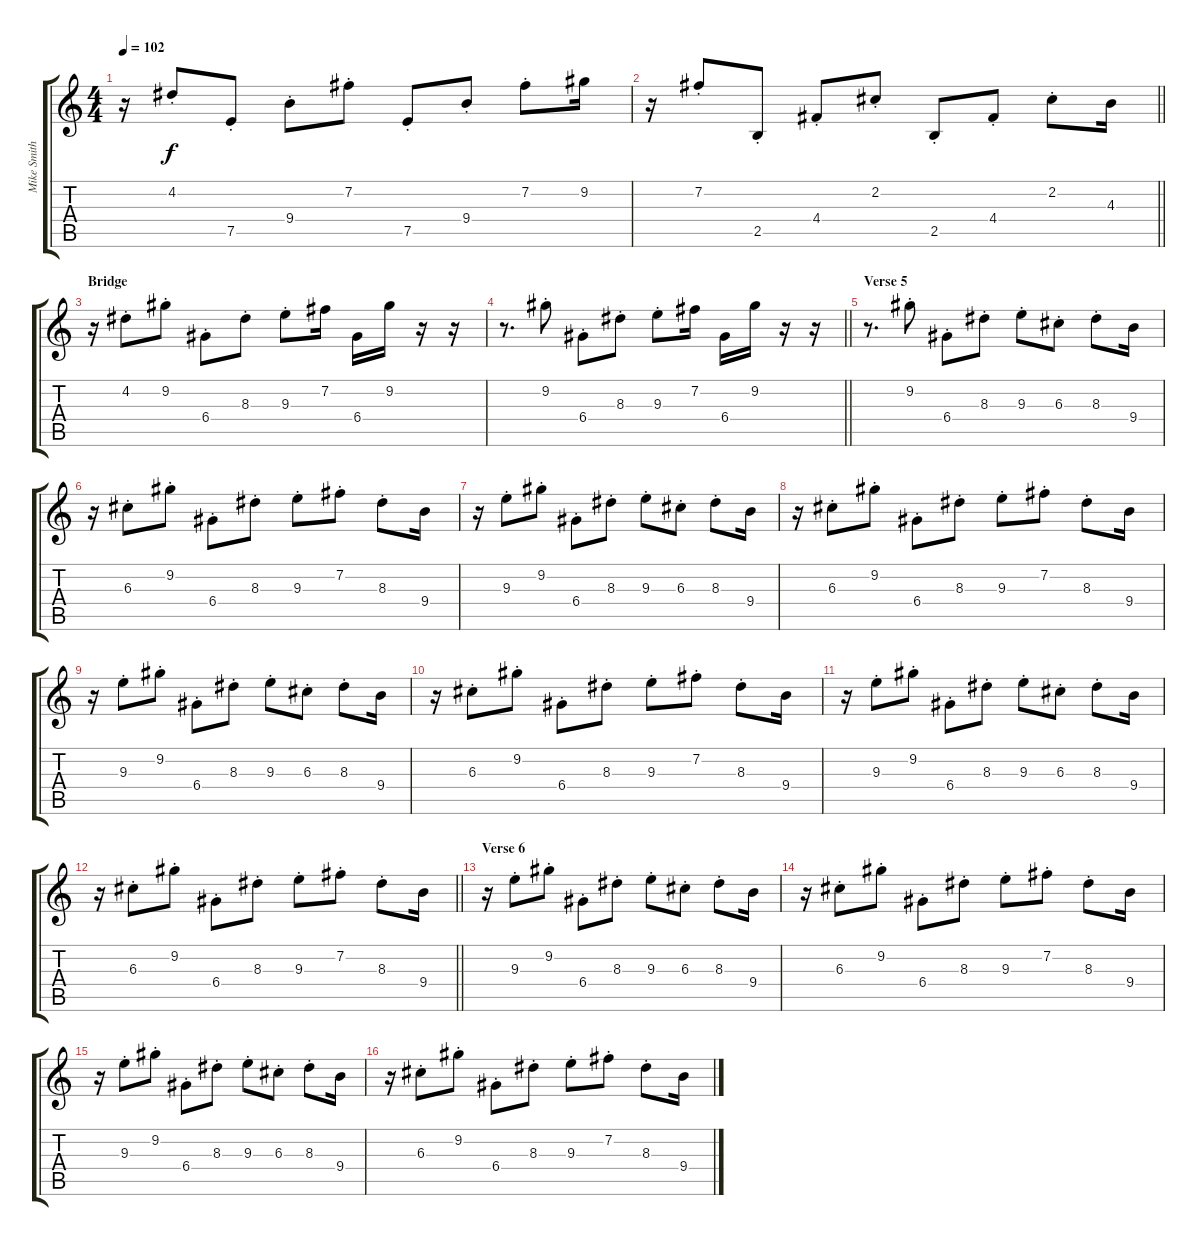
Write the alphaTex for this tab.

\track ("Mike Smith (Delay #1)" "Mike Smith") {instrument overdrivenguitar}
\staff {score tabs}
\tuning (E4 B3 G3 D3 A2 E2) {hide}
\ts (4 4)
\tempo 102
\clef g2
\ks c
r.16{dy f} 4.2{st}.8 7.5{st}.8 9.4{st}.8 7.2{st}.8 7.5{st}.8 9.4{st}.8 7.2{st}.8 9.2.16 |
\barLineRight lightlight
r.16 7.2{st}.8 2.5{st}.8 4.4{st}.8 2.2{st}.8 2.5{st}.8 4.4{st}.8 2.2{st}.8 4.3.16 |
\section ("" "Bridge")
r.16 4.2{st}.8 9.2{st}.8 6.4{st}.8 8.3{st}.8 9.3{st}.8 7.2.16 6.4.16 9.2.16 r.16 r.16 |
\barLineRight lightlight
r.8{d} 9.2{st}.8 6.4{st}.8 8.3{st}.8 9.3{st}.8 7.2.16 6.4.16 9.2.16 r.16 r.16 |
\section ("" "Verse 5")
r.8{d} 9.2{st}.8 6.4{st}.8 8.3{st}.8 9.3{st}.8 6.3{st}.8 8.3{st}.8 9.4.16 |
r.16 6.3{st}.8 9.2{st}.8 6.4{st}.8 8.3{st}.8 9.3{st}.8 7.2{st}.8 8.3{st}.8 9.4.16 |
r.16 9.3{st}.8 9.2{st}.8 6.4{st}.8 8.3{st}.8 9.3{st}.8 6.3{st}.8 8.3{st}.8 9.4.16 |
r.16 6.3{st}.8 9.2{st}.8 6.4{st}.8 8.3{st}.8 9.3{st}.8 7.2{st}.8 8.3{st}.8 9.4.16 |
r.16 9.3{st}.8 9.2{st}.8 6.4{st}.8 8.3{st}.8 9.3{st}.8 6.3{st}.8 8.3{st}.8 9.4.16 |
r.16 6.3{st}.8 9.2{st}.8 6.4{st}.8 8.3{st}.8 9.3{st}.8 7.2{st}.8 8.3{st}.8 9.4.16 |
r.16 9.3{st}.8 9.2{st}.8 6.4{st}.8 8.3{st}.8 9.3{st}.8 6.3{st}.8 8.3{st}.8 9.4.16 |
\barLineRight lightlight
r.16 6.3{st}.8 9.2{st}.8 6.4{st}.8 8.3{st}.8 9.3{st}.8 7.2{st}.8 8.3{st}.8 9.4.16 |
\section ("" "Verse 6")
r.16 9.3{st}.8 9.2{st}.8 6.4{st}.8 8.3{st}.8 9.3{st}.8 6.3{st}.8 8.3{st}.8 9.4.16 |
r.16 6.3{st}.8 9.2{st}.8 6.4{st}.8 8.3{st}.8 9.3{st}.8 7.2{st}.8 8.3{st}.8 9.4.16 |
r.16 9.3{st}.8 9.2{st}.8 6.4{st}.8 8.3{st}.8 9.3{st}.8 6.3{st}.8 8.3{st}.8 9.4.16 |
r.16 6.3{st}.8 9.2{st}.8 6.4{st}.8 8.3{st}.8 9.3{st}.8 7.2{st}.8 8.3{st}.8 9.4.16
